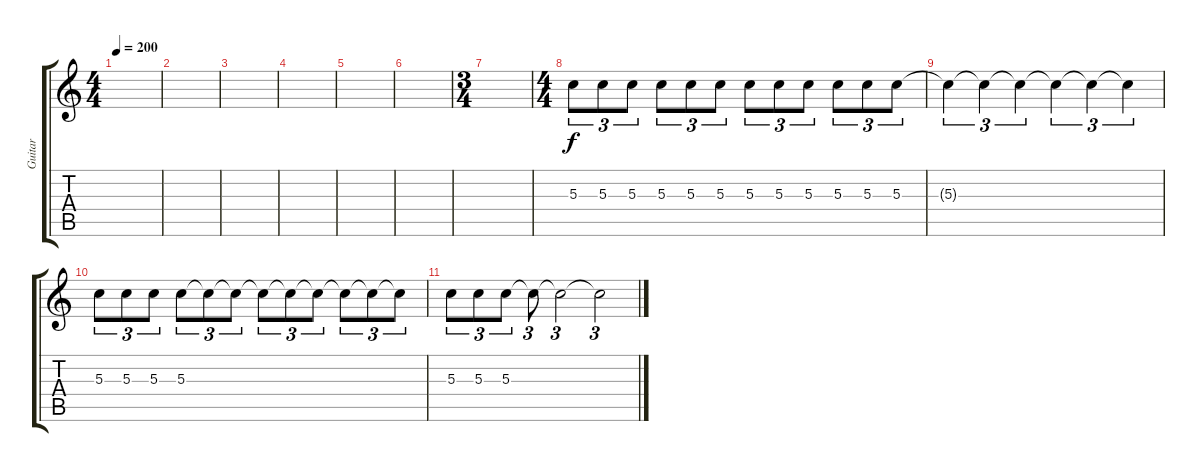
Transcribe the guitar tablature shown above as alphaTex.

\track ("Guitar" "Guitar") {instrument acousticguitarsteel}
\staff {score tabs}
\tuning (E4 B3 G3 D3 A2 E2) {hide}
\ts (4 4)
\tempo 200
\clef g2
\ks c
|
|
|
|
|
|
\ts (3 4)
|
\ts (4 4)
5.3.8{tu (3 2)} 5.3.8{tu (3 2)} 5.3.8{tu (3 2)} 5.3.8{tu (3 2)} 5.3.8{tu (3 2)} 5.3.8{tu (3 2)} 5.3.8{tu (3 2)} 5.3.8{tu (3 2)} 5.3.8{tu (3 2)} 5.3.8{tu (3 2)} 5.3.8{tu (3 2)} 5.3.8{tu (3 2)} |
5.3{t}.4{tu (3 2)} 5.3{t}.4{tu (3 2)} 5.3{t}.4{tu (3 2)} 5.3{t}.4{tu (3 2)} 5.3{t}.4{tu (3 2)} 5.3{t}.4{tu (3 2)} |
5.3.8{tu (3 2)} 5.3.8{tu (3 2)} 5.3.8{tu (3 2)} 5.3.8{tu (3 2)} 5.3{t}.8{tu (3 2)} 5.3{t}.8{tu (3 2)} 5.3{t}.8{tu (3 2)} 5.3{t}.8{tu (3 2)} 5.3{t}.8{tu (3 2)} 5.3{t}.8{tu (3 2)} 5.3{t}.8{tu (3 2)} 5.3{t}.8{tu (3 2)} |
5.3.8{tu (3 2)} 5.3.8{tu (3 2)} 5.3.8{tu (3 2)} 5.3{t}.8{tu (3 2)} 5.3{t}.2{tu (3 2)} 5.3{t}.2{tu (3 2)}
